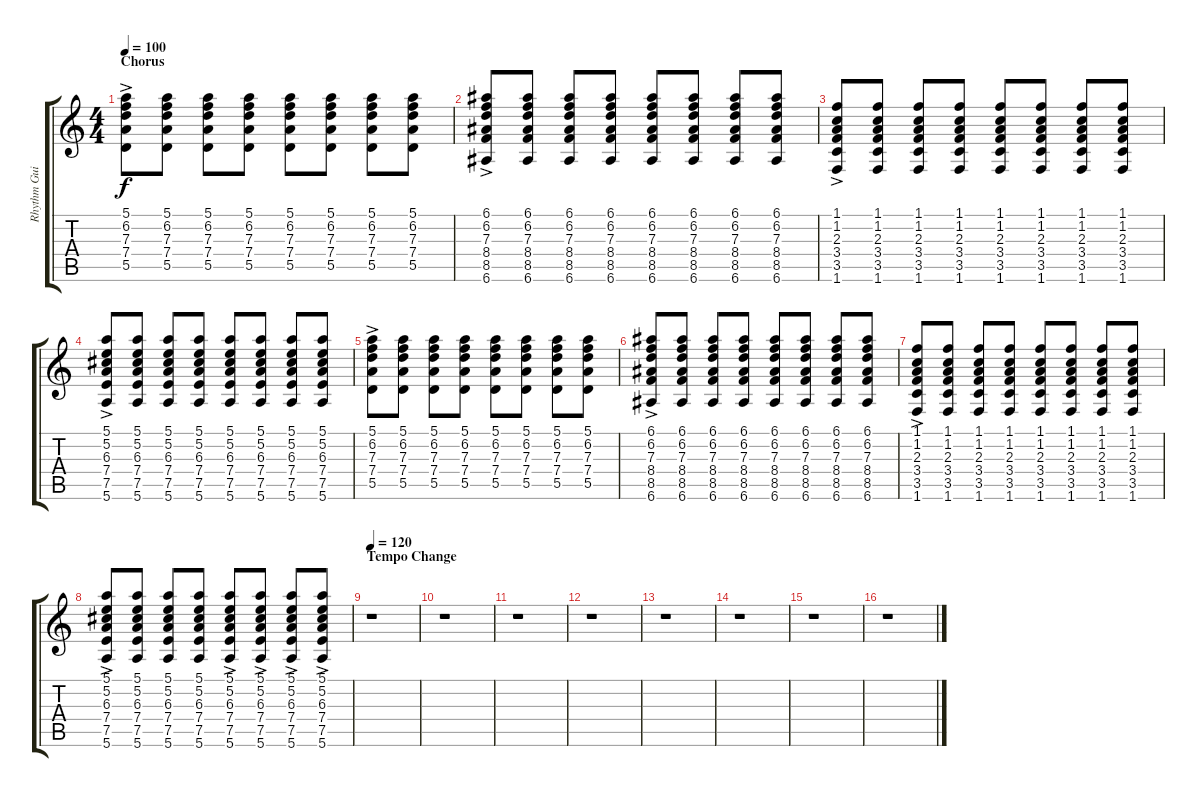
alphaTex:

\track ("Rhythm Guitar" "Rhythm Gui") {instrument distortionguitar}
\staff {score tabs}
\tuning (E4 B3 G3 D3 A2 E2) {hide}
\ts (4 4)
\section ("" "Chorus")
\tempo 100
\clef g2
\ks c
(5.1 6.2 7.3 7.4{ac} 5.5{ac}).8{dy f} (5.1 6.2 7.3 7.4 5.5).8 (5.1 6.2 7.3 7.4 5.5).8 (5.1 6.2 7.3 7.4 5.5).8 (5.1 6.2 7.3 7.4 5.5).8 (5.1 6.2 7.3 7.4 5.5).8 (5.1 6.2 7.3 7.4 5.5).8 (5.1 6.2 7.3 7.4 5.5).8 |
(6.1 6.2 7.3 8.4{ac} 8.5{ac} 6.6{ac}).8 (6.1 6.2 7.3 8.4 8.5 6.6).8 (6.1 6.2 7.3 8.4 8.5 6.6).8 (6.1 6.2 7.3 8.4 8.5 6.6).8 (6.1 6.2 7.3 8.4 8.5 6.6).8 (6.1 6.2 7.3 8.4 8.5 6.6).8 (6.1 6.2 7.3 8.4 8.5 6.6).8 (6.1 6.2 7.3 8.4 8.5 6.6).8 |
(1.1 1.2 2.3 3.4{ac} 3.5{ac} 1.6{ac}).8 (1.1 1.2 2.3 3.4 3.5 1.6).8 (1.1 1.2 2.3 3.4 3.5 1.6).8 (1.1 1.2 2.3 3.4 3.5 1.6).8 (1.1 1.2 2.3 3.4 3.5 1.6).8 (1.1 1.2 2.3 3.4 3.5 1.6).8 (1.1 1.2 2.3 3.4 3.5 1.6).8 (1.1 1.2 2.3 3.4 3.5 1.6).8 |
(5.1 5.2 6.3 7.4{ac} 7.5{ac} 5.6{ac}).8 (5.1 5.2 6.3 7.4 7.5 5.6).8 (5.1 5.2 6.3 7.4 7.5 5.6).8 (5.1 5.2 6.3 7.4 7.5 5.6).8 (5.1 5.2 6.3 7.4 7.5 5.6).8 (5.1 5.2 6.3 7.4 7.5 5.6).8 (5.1 5.2 6.3 7.4 7.5 5.6).8 (5.1 5.2 6.3 7.4 7.5 5.6).8 |
(5.1 6.2 7.3 7.4{ac} 5.5{ac}).8 (5.1 6.2 7.3 7.4 5.5).8 (5.1 6.2 7.3 7.4 5.5).8 (5.1 6.2 7.3 7.4 5.5).8 (5.1 6.2 7.3 7.4 5.5).8 (5.1 6.2 7.3 7.4 5.5).8 (5.1 6.2 7.3 7.4 5.5).8 (5.1 6.2 7.3 7.4 5.5).8 |
(6.1 6.2 7.3 8.4{ac} 8.5{ac} 6.6{ac}).8 (6.1 6.2 7.3 8.4 8.5 6.6).8 (6.1 6.2 7.3 8.4 8.5 6.6).8 (6.1 6.2 7.3 8.4 8.5 6.6).8 (6.1 6.2 7.3 8.4 8.5 6.6).8 (6.1 6.2 7.3 8.4 8.5 6.6).8 (6.1 6.2 7.3 8.4 8.5 6.6).8 (6.1 6.2 7.3 8.4 8.5 6.6).8 |
(1.1 1.2 2.3 3.4{ac} 3.5{ac} 1.6{ac}).8 (1.1 1.2 2.3 3.4 3.5 1.6).8 (1.1 1.2 2.3 3.4 3.5 1.6).8 (1.1 1.2 2.3 3.4 3.5 1.6).8 (1.1 1.2 2.3 3.4 3.5 1.6).8 (1.1 1.2 2.3 3.4 3.5 1.6).8 (1.1 1.2 2.3 3.4 3.5 1.6).8 (1.1 1.2 2.3 3.4 3.5 1.6).8 |
(5.1 5.2 6.3 7.4{ac} 7.5{ac} 5.6{ac}).8 (5.1 5.2 6.3 7.4 7.5 5.6).8 (5.1 5.2 6.3 7.4 7.5 5.6).8 (5.1 5.2 6.3 7.4 7.5 5.6).8 (5.1 5.2 6.3 7.4{ac} 7.5{ac} 5.6{ac}).8 (5.1{ac} 5.2 6.3 7.4{ac} 7.5{ac} 5.6{ac}).8 (5.1 5.2 6.3 7.4{ac} 7.5{ac} 5.6{ac}).8 (5.1 5.2 6.3{ac} 7.4{ac} 7.5{ac} 5.6{ac}).8 |
\section ("" "Tempo Change")
\tempo 120
r.1 |
r.1 |
r.1 |
r.1 |
r.1 |
r.1 |
r.1 |
r.1
